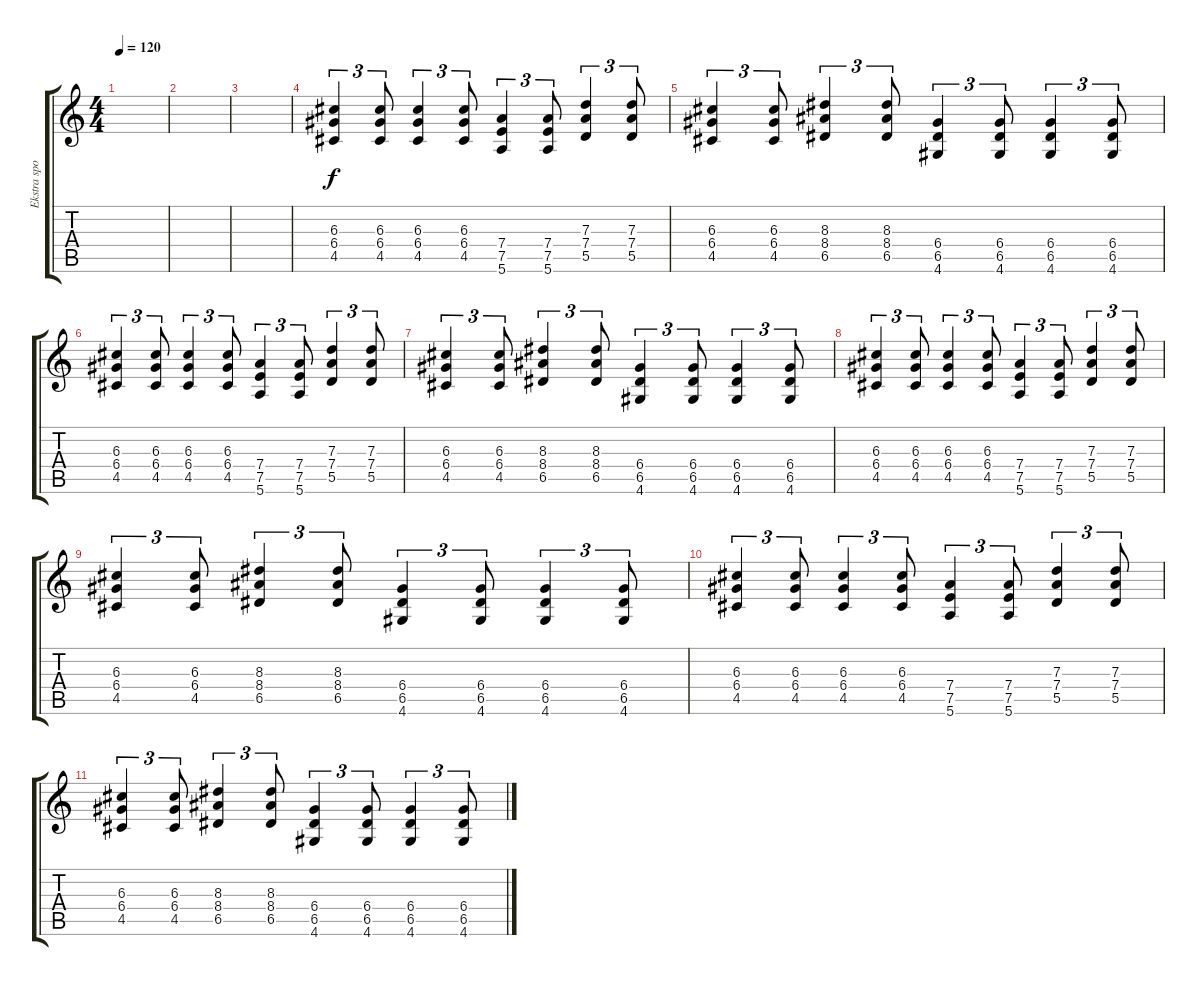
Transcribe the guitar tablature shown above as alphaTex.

\track ("Ekstra spor for lydbildet" "Ekstra spo") {instrument distortionguitar}
\staff {score tabs}
\tuning (E4 B3 G3 D3 A2 E2) {hide}
\ts (4 4)
\tempo 120
\clef g2
\ks c
|
|
|
(6.3 6.4 4.5).4{tu (3 2)} (6.3 6.4 4.5).8{tu (3 2)} (6.3 6.4 4.5).4{tu (3 2)} (6.3 6.4 4.5).8{tu (3 2)} (7.4 7.5 5.6).4{tu (3 2)} (7.4 7.5 5.6).8{tu (3 2)} (7.3 7.4 5.5).4{tu (3 2)} (7.3 7.4 5.5).8{tu (3 2)} |
(6.3 6.4 4.5).4{tu (3 2)} (6.3 6.4 4.5).8{tu (3 2)} (8.3 8.4 6.5).4{tu (3 2)} (8.3 8.4 6.5).8{tu (3 2)} (6.4 6.5 4.6).4{tu (3 2)} (6.4 6.5 4.6).8{tu (3 2)} (6.4 6.5 4.6).4{tu (3 2)} (6.4 6.5 4.6).8{tu (3 2)} |
(6.3 6.4 4.5).4{tu (3 2)} (6.3 6.4 4.5).8{tu (3 2)} (6.3 6.4 4.5).4{tu (3 2)} (6.3 6.4 4.5).8{tu (3 2)} (7.4 7.5 5.6).4{tu (3 2)} (7.4 7.5 5.6).8{tu (3 2)} (7.3 7.4 5.5).4{tu (3 2)} (7.3 7.4 5.5).8{tu (3 2)} |
(6.3 6.4 4.5).4{tu (3 2)} (6.3 6.4 4.5).8{tu (3 2)} (8.3 8.4 6.5).4{tu (3 2)} (8.3 8.4 6.5).8{tu (3 2)} (6.4 6.5 4.6).4{tu (3 2)} (6.4 6.5 4.6).8{tu (3 2)} (6.4 6.5 4.6).4{tu (3 2)} (6.4 6.5 4.6).8{tu (3 2)} |
(6.3 6.4 4.5).4{tu (3 2)} (6.3 6.4 4.5).8{tu (3 2)} (6.3 6.4 4.5).4{tu (3 2)} (6.3 6.4 4.5).8{tu (3 2)} (7.4 7.5 5.6).4{tu (3 2)} (7.4 7.5 5.6).8{tu (3 2)} (7.3 7.4 5.5).4{tu (3 2)} (7.3 7.4 5.5).8{tu (3 2)} |
(6.3 6.4 4.5).4{tu (3 2)} (6.3 6.4 4.5).8{tu (3 2)} (8.3 8.4 6.5).4{tu (3 2)} (8.3 8.4 6.5).8{tu (3 2)} (6.4 6.5 4.6).4{tu (3 2)} (6.4 6.5 4.6).8{tu (3 2)} (6.4 6.5 4.6).4{tu (3 2)} (6.4 6.5 4.6).8{tu (3 2)} |
(6.3 6.4 4.5).4{tu (3 2)} (6.3 6.4 4.5).8{tu (3 2)} (6.3 6.4 4.5).4{tu (3 2)} (6.3 6.4 4.5).8{tu (3 2)} (7.4 7.5 5.6).4{tu (3 2)} (7.4 7.5 5.6).8{tu (3 2)} (7.3 7.4 5.5).4{tu (3 2)} (7.3 7.4 5.5).8{tu (3 2)} |
(6.3 6.4 4.5).4{tu (3 2)} (6.3 6.4 4.5).8{tu (3 2)} (8.3 8.4 6.5).4{tu (3 2)} (8.3 8.4 6.5).8{tu (3 2)} (6.4 6.5 4.6).4{tu (3 2)} (6.4 6.5 4.6).8{tu (3 2)} (6.4 6.5 4.6).4{tu (3 2)} (6.4 6.5 4.6).8{tu (3 2)}
